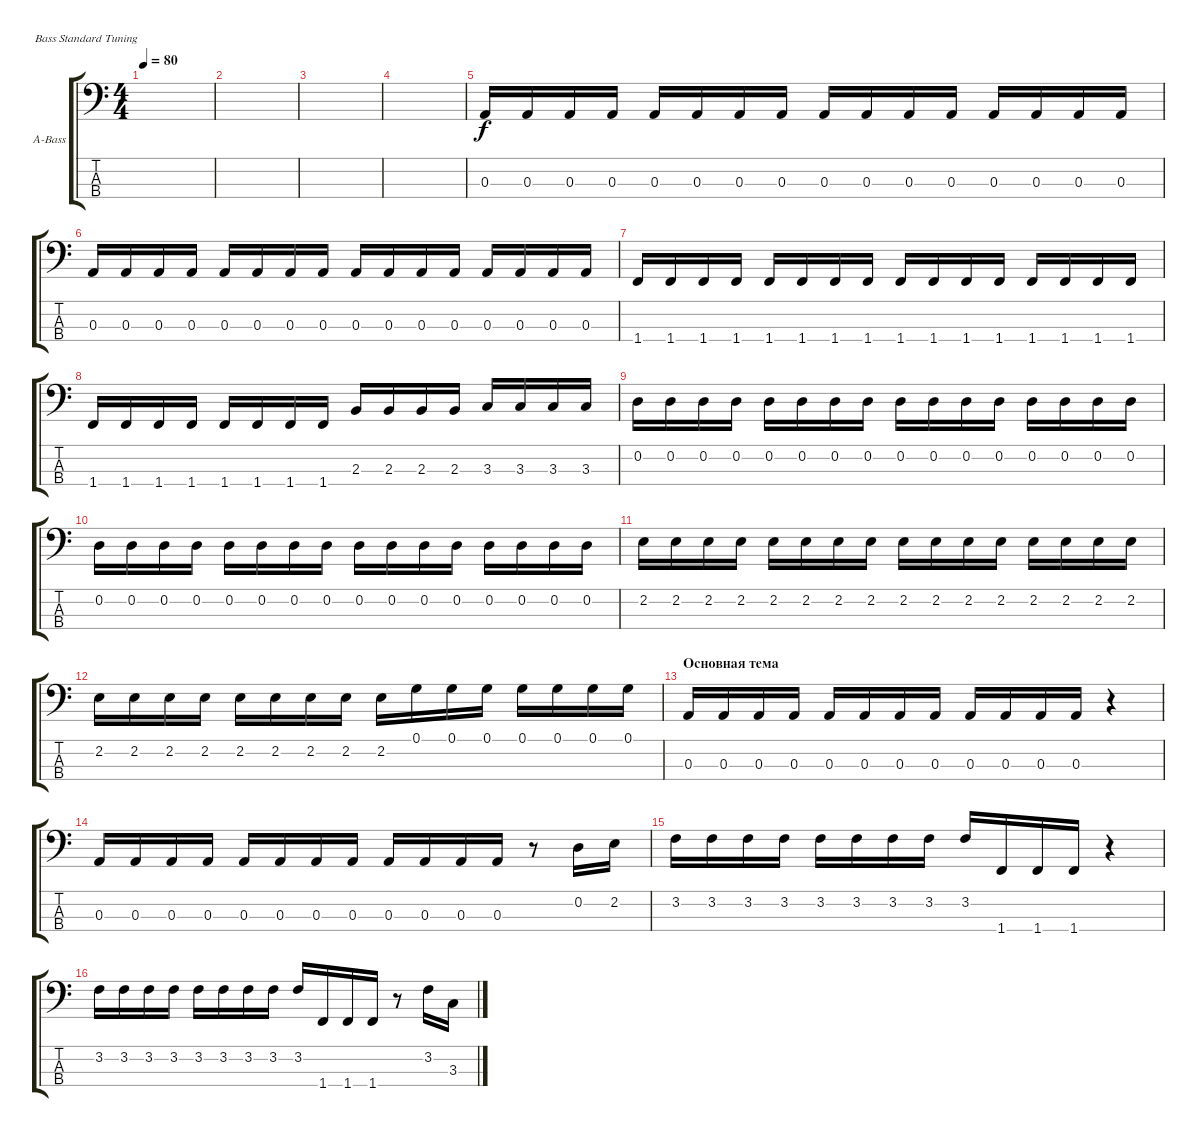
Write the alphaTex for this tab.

\defaultSystemsLayout 4
\bracketExtendMode groupsimilarinstruments
\firstSystemTrackNameOrientation horizontal
\otherSystemsTrackNameOrientation horizontal
\track ("Acoustic Bass" "A-Bass") {mute instrument acousticbass}
\staff {score tabs}
\tuning (G2 D2 A1 E1)
\ts (4 4)
\tempo 80
\clef f4
\ks c
|
|
|
|
0.3.16 0.3.16 0.3.16 0.3.16 0.3.16 0.3.16 0.3.16 0.3.16 0.3.16 0.3.16 0.3.16 0.3.16 0.3.16 0.3.16 0.3.16 0.3.16 |
0.3.16 0.3.16 0.3.16 0.3.16 0.3.16 0.3.16 0.3.16 0.3.16 0.3.16 0.3.16 0.3.16 0.3.16 0.3.16 0.3.16 0.3.16 0.3.16 |
1.4.16 1.4.16 1.4.16 1.4.16 1.4.16 1.4.16 1.4.16 1.4.16 1.4.16 1.4.16 1.4.16 1.4.16 1.4.16 1.4.16 1.4.16 1.4.16 |
1.4.16 1.4.16 1.4.16 1.4.16 1.4.16 1.4.16 1.4.16 1.4.16 2.3.16 2.3.16 2.3.16 2.3.16 3.3.16 3.3.16 3.3.16 3.3.16 |
0.2.16 0.2.16 0.2.16 0.2.16 0.2.16 0.2.16 0.2.16 0.2.16 0.2.16 0.2.16 0.2.16 0.2.16 0.2.16 0.2.16 0.2.16 0.2.16 |
0.2.16 0.2.16 0.2.16 0.2.16 0.2.16 0.2.16 0.2.16 0.2.16 0.2.16 0.2.16 0.2.16 0.2.16 0.2.16 0.2.16 0.2.16 0.2.16 |
2.2.16 2.2.16 2.2.16 2.2.16 2.2.16 2.2.16 2.2.16 2.2.16 2.2.16 2.2.16 2.2.16 2.2.16 2.2.16 2.2.16 2.2.16 2.2.16 |
2.2.16 2.2.16 2.2.16 2.2.16 2.2.16 2.2.16 2.2.16 2.2.16 2.2.16 0.1.16 0.1.16 0.1.16 0.1.16 0.1.16 0.1.16 0.1.16 |
\section ("" "Основная тема")
0.3.16 0.3.16 0.3.16 0.3.16 0.3.16 0.3.16 0.3.16 0.3.16 0.3.16 0.3.16 0.3.16 0.3.16 r.4 |
0.3.16 0.3.16 0.3.16 0.3.16 0.3.16 0.3.16 0.3.16 0.3.16 0.3.16 0.3.16 0.3.16 0.3.16 r.8 0.2.16 2.2.16 |
3.2.16 3.2.16 3.2.16 3.2.16 3.2.16 3.2.16 3.2.16 3.2.16 3.2.16 1.4.16 1.4.16 1.4.16 r.4 |
3.2.16 3.2.16 3.2.16 3.2.16 3.2.16 3.2.16 3.2.16 3.2.16 3.2.16 1.4.16 1.4.16 1.4.16 r.8 3.2.16 3.3.16
